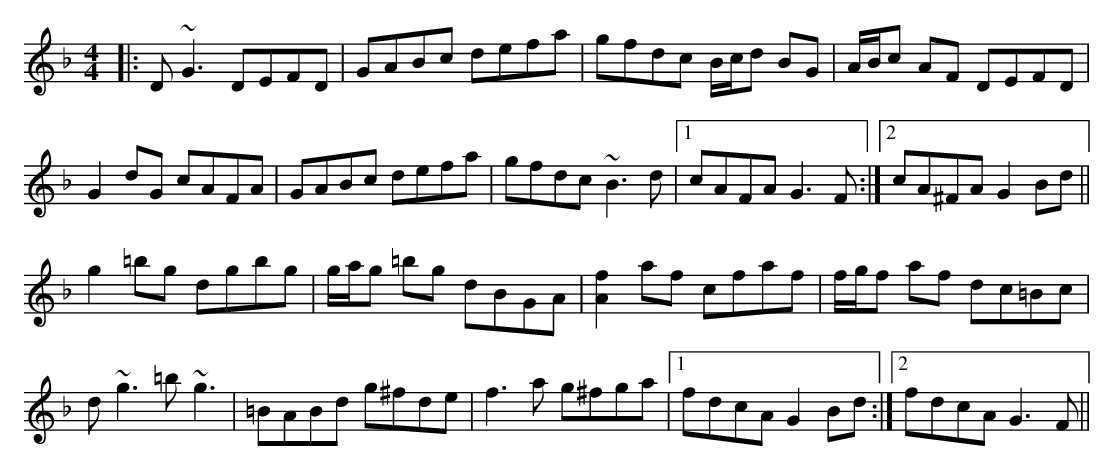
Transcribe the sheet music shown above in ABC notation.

X:1
M:4/4
K:Gdor
|:D~G3 DEFD|GABc defa|gfdc B/c/d BG|A/B/c AF DEFD|
G2 dG cAFA|GABc defa|gfdc ~B3d|1 cAFA G3 F:|2 cA^FA G2 Bd||
g2 =bg dgbg|g/a/g =bg dBGA|[A2f2] af cfaf|f/g/f af dc=Bc|
d~g3 =b~g3|=BABd g^fde|f3a g^fga|1 fdcA G2 Bd:|2 fdcA G3 F||
